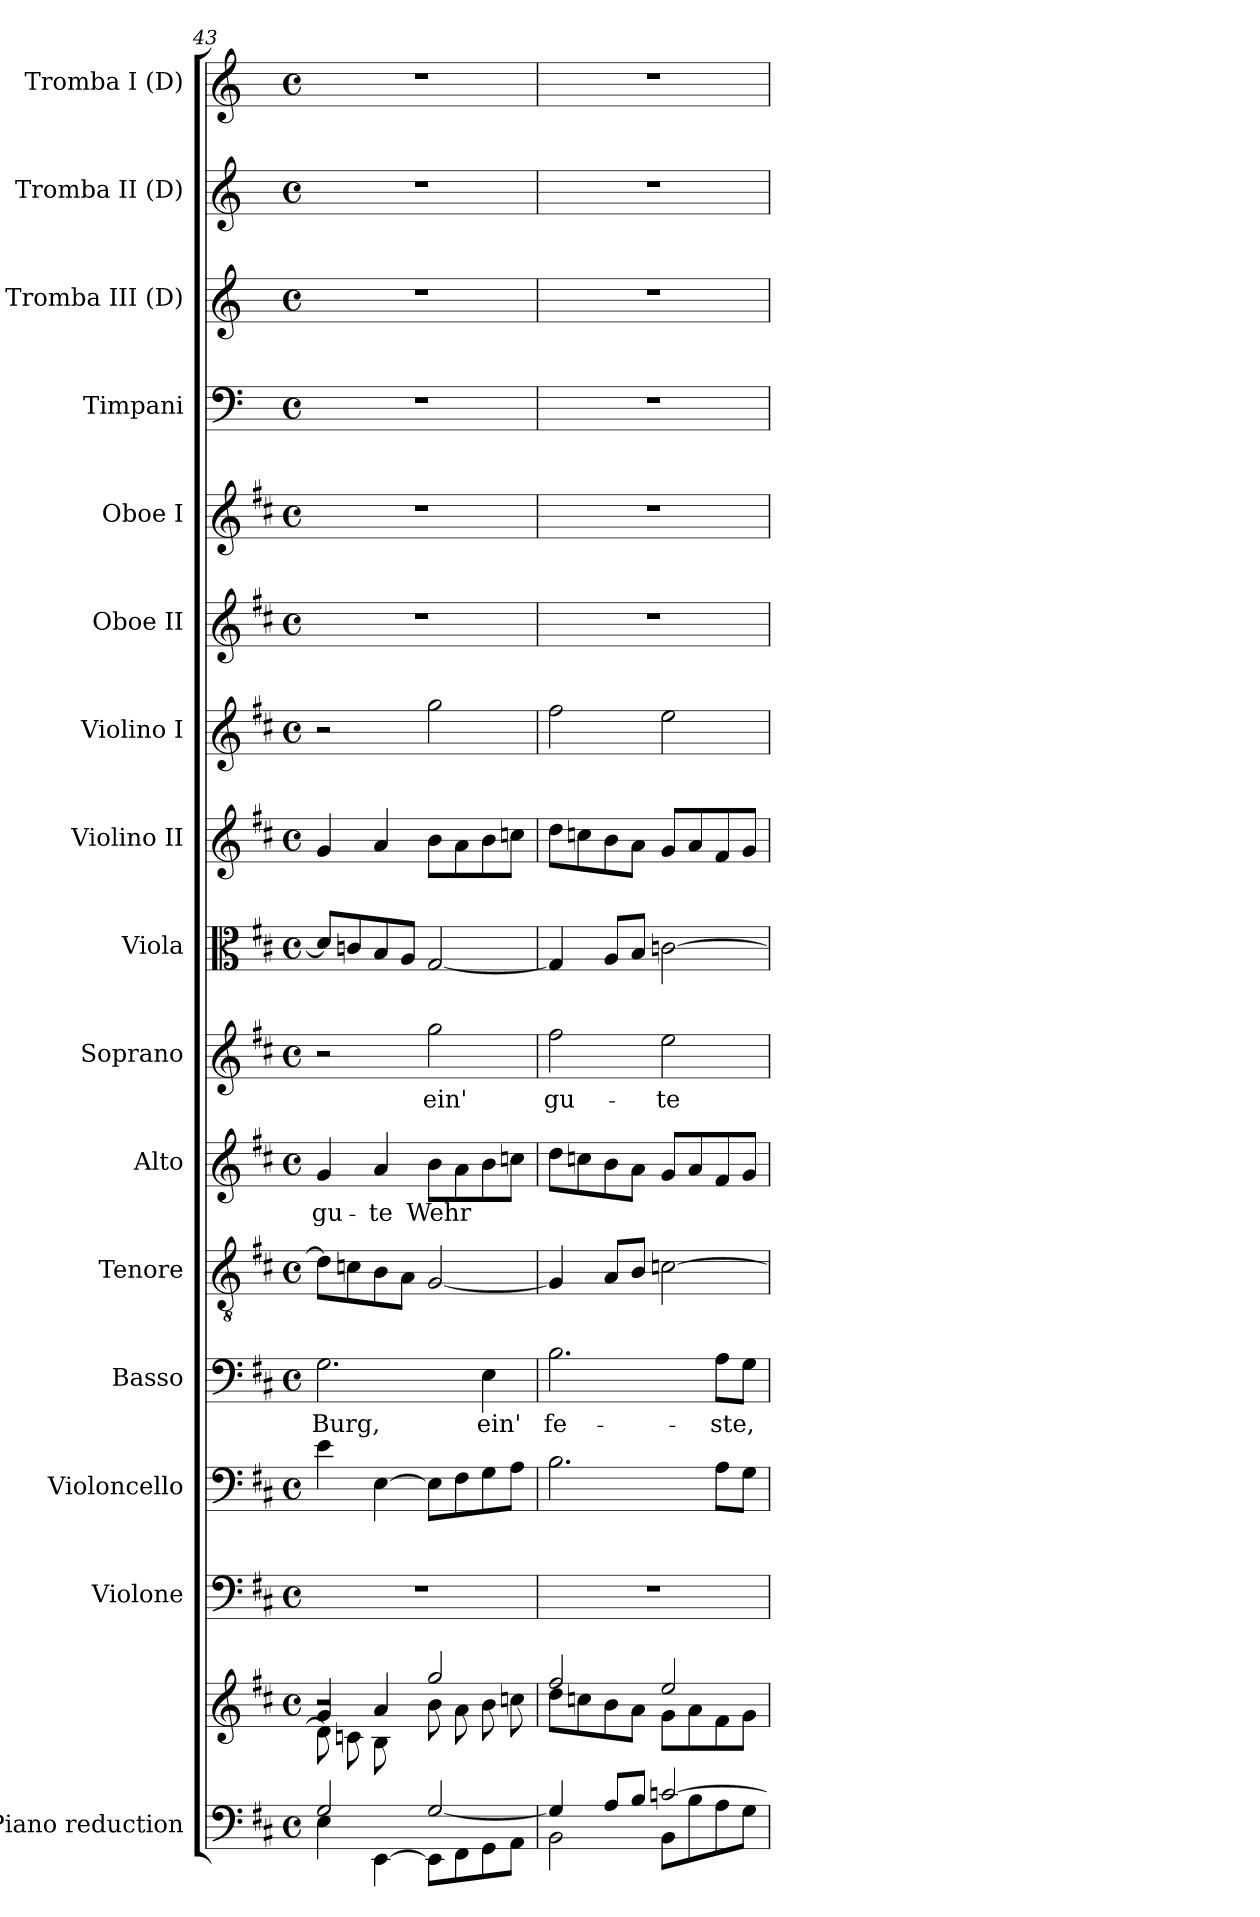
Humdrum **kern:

**kern	**kern	**kern	**kern	**kern	**text	**kern	**kern	**text	**kern	**text	**kern	**kern	**kern	**kern	**kern	**kern	**kern	**kern	**kern
*part16	*part16	*part15	*part14	*part13	*part13	*part12	*part11	*part11	*part10	*part10	*part9	*part8	*part7	*part6	*part5	*part4	*part3	*part2	*part1
*staff17	*staff16	*staff15	*staff14	*staff13	*staff13	*staff12	*staff11	*staff11	*staff10	*staff10	*staff9	*staff8	*staff7	*staff6	*staff5	*staff4	*staff3	*staff2	*staff1
*I"Piano reduction	*	*I"Violone	*I"Violoncello	*I"Basso	*	*I"Tenore	*I"Alto	*	*I"Soprano	*	*I"Viola	*I"Violino II	*I"Violino I	*I"Oboe II	*I"Oboe I	*I"Timpani	*I"Tromba III (D)	*I"Tromba II (D)	*I"Tromba I (D)
*I'Pno	*	*	*	*	*	*	*	*	*	*	*	*	*	*I'Ob	*I'Ob	*I'Timp	*	*	*
*clefF4	*clefG2	*clefF4	*clefF4	*clefF4	*	*clefGv2	*clefG2	*	*clefG2	*	*clefC3	*clefG2	*clefG2	*clefG2	*clefG2	*clefF4	*clefG2	*clefG2	*clefG2
*	*	*ITrd7c12	*	*	*	*	*	*	*	*	*	*	*	*	*	*	*ITrd-1c-2	*ITrd-1c-2	*ITrd-1c-2
*k[f#c#]	*k[f#c#]	*k[f#c#]	*k[f#c#]	*k[f#c#]	*	*k[f#c#]	*k[f#c#]	*	*k[f#c#]	*	*k[f#c#]	*k[f#c#]	*k[f#c#]	*k[f#c#]	*k[f#c#]	*k[]	*k[f#c#]	*k[f#c#]	*k[f#c#]
*M4/4	*M4/4	*M4/4	*M4/4	*M4/4	*	*M4/4	*M4/4	*	*M4/4	*	*M4/4	*M4/4	*M4/4	*M4/4	*M4/4	*M4/4	*M4/4	*M4/4	*M4/4
*met(c)	*met(c)	*met(c)	*met(c)	*met(c)	*	*met(c)	*met(c)	*	*met(c)	*	*met(c)	*met(c)	*met(c)	*met(c)	*met(c)	*met(c)	*met(c)	*met(c)	*met(c)
=43	=43	=43	=43	=43	=43	=43	=43	=43	=43	=43	=43	=43	=43	=43	=43	=43	=43	=43	=43
*^	*^	*	*	*	*	*	*	*	*	*	*	*	*	*	*	*	*	*	*
*	*^	*	*^	*	*	*	*	*	*	*	*	*	*	*	*	*	*	*	*	*	*
!	!	!	!	!	!	!	!	!	!LO:LY:b	!	!	!LO:LY:b	!	!	!	!	!	!	!	!	!	!	!
4.ryy	2G/	4E\	2r	8d\L]	4g/	1r	4e\	2.G\	Burg,	8d\L]	4g/	gu-	2r	.	8d/L]	4g/	2r	1r	1r	1r	1r	1r	1r
.	.	.	.	8cn\	.	.	.	.	.	8cn\	.	.	.	.	8cn/	.	.	.	.	.	.	.	.
!	!	!	!	!	!	!	!	!	!	!	!	!LO:LY:b	!	!	!	!	!	!	!	!	!	!	!
.	.	[4EE\	.	8B\	4a/	.	[4E\	.	.	8B\	4a/	te	.	.	8B/	4a/	.	.	.	.	.	.	.
8A/J	.	.	.	8ryy	.	.	.	.	.	8A\J	.	.	.	.	8A/J	.	.	.	.	.	.	.	.
!	!	!	!	!	!	!	!	!	!	!	!	!LO:LY:b	!	!LO:LY:b	!	!	!	!	!	!	!	!	!
2ryy	[2G/	8EE\L]	2gg/	8b\L	2reyy	.	8E\L]	.	.	[2G/	8b\L	Wehr	2gg\	ein'	[2G/	8b\L	2gg\	.	.	.	.	.	.
.	.	8FF#\	.	8a\	.	.	8F#\	.	.	.	8a\	.	.	.	.	8a\	.	.	.	.	.	.	.
!	!	!	!	!	!	!	!	!	!LO:LY:b	!	!	!	!	!	!	!	!	!	!	!	!	!	!
.	.	8GG\	.	8b\	.	.	8G\	4E\	ein'	.	8b\	.	.	.	.	8b\	.	.	.	.	.	.	.
.	.	8AA\J	.	8ccn\J	.	.	8A\J	.	.	.	8ccn\J	.	.	.	.	8ccn\J	.	.	.	.	.	.	.
*	*	*	*	*v	*v	*	*	*	*	*	*	*	*	*	*	*	*	*	*	*	*	*	*
!!LO:PB:g=z
=44	=44	=44	=44	=44	=44	=44	=44	=44	=44	=44	=44	=44	=44	=44	=44	=44	=44	=44	=44	=44	=44	=44
!	!	!	!	!	!	!	!	!LO:LY:b	!	!	!	!	!LO:LY:b	!	!	!	!	!	!	!	!	!
*	*v	*v	*	*	*	*	*	*	*	*	*	*	*	*	*	*	*	*	*	*	*	*
4G/]	2BB\	2ff#/	8dd\L	1r	2.B\	2.B\	fe-	4G/]	8dd\L	.	2ff#\	gu-	4G/]	8dd\L	2ff#\	1r	1r	1r	1r	1r	1r
.	.	.	8ccn\	.	.	.	.	.	8ccn\	.	.	.	.	8ccn\	.	.	.	.	.	.	.
8A/L	.	.	8b\	.	.	.	.	8A/L	8b\	.	.	.	8A/L	8b\	.	.	.	.	.	.	.
8B/J	.	.	8a\J	.	.	.	.	8B/J	8a\J	.	.	.	8B/J	8a\J	.	.	.	.	.	.	.
!	!	!	!	!	!	!	!	!	!	!	!	!LO:LY:b	!	!	!	!	!	!	!	!	!
[2cn/	8BB\L	2ee/	8g\L	.	.	.	.	[2cn\	8g/L	.	2ee\	te	[2cn\	8g/L	2ee\	.	.	.	.	.	.
.	8B\	.	8a\	.	.	.	.	.	8a/	.	.	.	.	8a/	.	.	.	.	.	.	.
!	!	!	!	!	!	!	!LO:LY:b	!	!	!	!	!	!	!	!	!	!	!	!	!	!
.	8A\	.	8f#\	.	8A\L	8A\L	ste,	.	8f#/	.	.	.	.	8f#/	.	.	.	.	.	.	.
.	8G\J	.	8g\J	.	8G\J	8G\J	.	.	8g/J	.	.	.	.	8g/J	.	.	.	.	.	.	.
*v	*v	*	*	*	*	*	*	*	*	*	*	*	*	*	*	*	*	*	*	*	*
*	*v	*v	*	*	*	*	*	*	*	*	*	*	*	*	*	*	*	*	*	*
=	=	=	=	=	=	=	=	=	=	=	=	=	=	=	=	=	=	=	=
*-	*-	*-	*-	*-	*-	*-	*-	*-	*-	*-	*-	*-	*-	*-	*-	*-	*-	*-	*-
